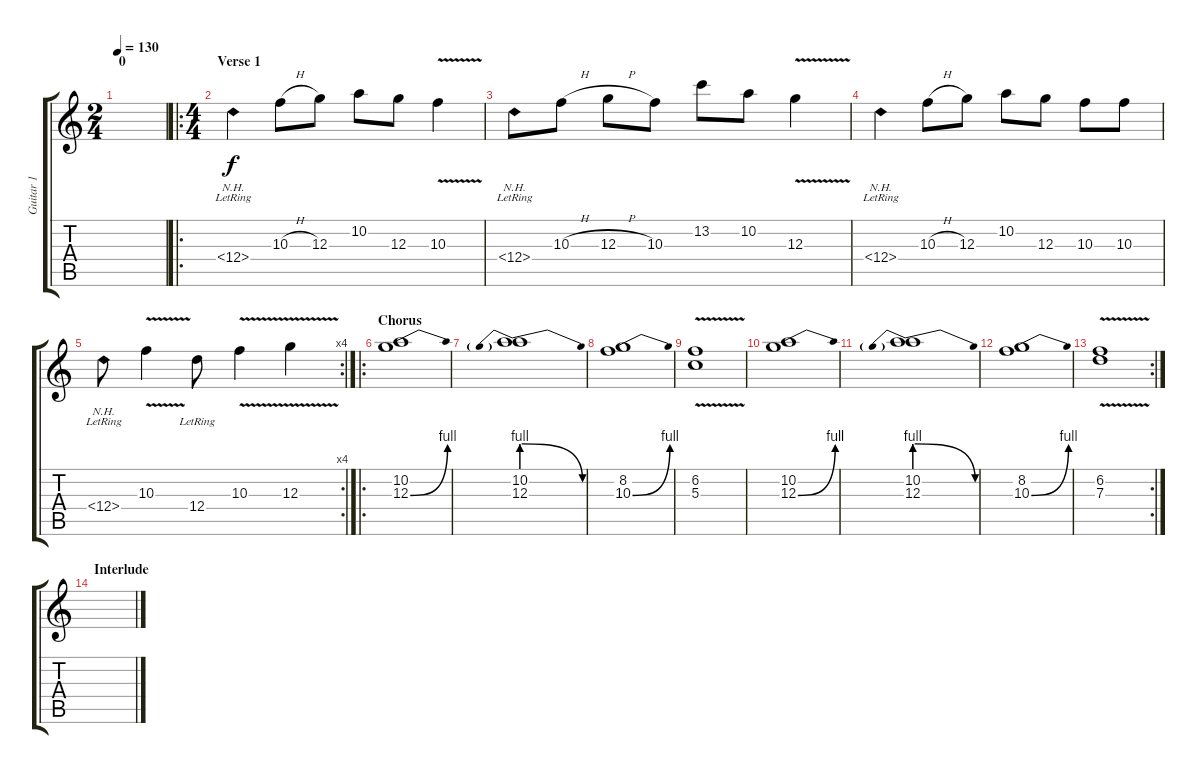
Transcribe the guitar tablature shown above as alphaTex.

\track ("Guitar 1" "Guitar 1") {instrument electricguitarjazz}
\staff {score tabs}
\tuning (E4 B3 G3 D3 A2 E2) {hide}
\ts (2 4)
\section ("" "0")
\tempo 130
\clef g2
\ks c
|
\ro
\ts (4 4)
\section ("" "Verse 1")
12.4{nh lr}.4 10.3{h}.8 12.3.8 10.2.8 12.3.8 10.3{v}.4 |
12.4{nh lr}.8 10.3{h}.8 12.3{h}.8 10.3.8 13.2.8 10.2.8 12.3{v}.4 |
12.4{nh lr}.4 10.3{h}.8 12.3.8 10.2.8 12.3.8 10.3.8 10.3.8 |
\rc 4
12.4{nh lr}.8 10.3{v}.4 12.4{lr}.8 10.3{v}.4 12.3{v}.4 |
\ro
\section ("" "Chorus")
(10.2 12.3{be (bend 0 0 60 4)}).1{volume 12} |
(10.2 12.3{be (prebendrelease 0 4 60 0)}).1 |
(8.2 10.3{be (bend 0 0 60 4)}).1 |
(6.2{v} 5.3{v}).1 |
(10.2 12.3{be (bend 0 0 60 4)}).1 |
(10.2 12.3{be (prebendrelease 0 4 60 0)}).1 |
(8.2 10.3{be (bend 0 0 60 4)}).1 |
\rc 2
(6.2{v} 7.3{v}).1 |
\section ("" "Interlude")
